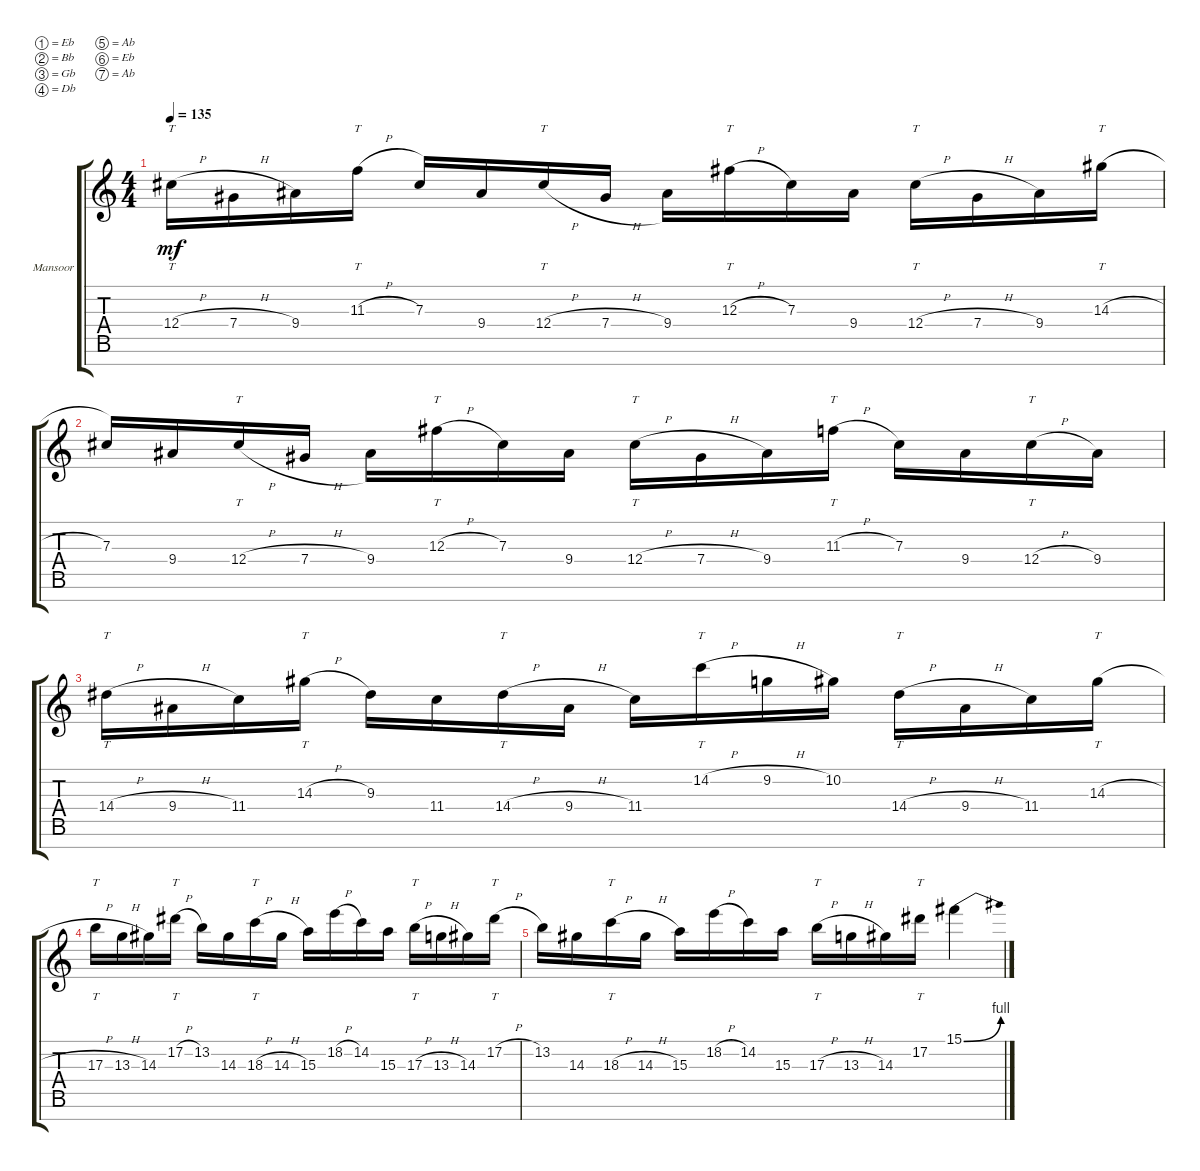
\defaultSystemsLayout 4
\bracketExtendMode groupsimilarinstruments
\multiBarRest
\firstSystemTrackNameOrientation horizontal
\otherSystemsTrackNameOrientation horizontal
\track ("Misha Mansoor" "Mansoor") {instrument distortionguitar}
\staff {score tabs}
\tuning (Eb4 Bb3 Gb3 Db3 Ab2 Eb2 Ab1)
\ts (4 4)
\tempo 135
\clef g2
\ks c
12.4{h}.16{tt dy mf} 7.4{h}.16 9.4.16 11.3{h}.16{tt} 7.3.16 9.4.16 12.4{h}.16{tt} 7.4{h}.16 9.4.16 12.3{h}.16{tt} 7.3.16 9.4.16 12.4{h}.16{tt} 7.4{h}.16 9.4.16 14.3{h}.16{tt} |
7.3.16 9.4.16 12.4{h}.16{tt} 7.4{h}.16 9.4.16 12.3{h}.16{tt} 7.3.16 9.4.16 12.4{h}.16{tt} 7.4{h}.16 9.4.16 11.3{h}.16{tt} 7.3.16 9.4.16 12.4{h}.16{tt} 9.4.16 |
14.4{h}.16{tt} 9.4{h}.16 11.4.16 14.3{h}.16{tt} 9.3.16 11.4.16 14.4{h}.16{tt} 9.4{h}.16 11.4.16 14.2{h}.16{tt} 9.2{h}.16 10.2.16 14.4{h}.16{tt} 9.4{h}.16 11.4.16 14.3{h}.16{tt} |
17.3{h}.16{tt} 13.3{h}.16 14.3.16 17.2{h}.16{tt} 13.2.16 14.3.16 18.3{h}.16{tt} 14.3{h}.16 15.3.16 18.2{h}.16 14.2.16 15.3.16 17.3{h}.16{tt} 13.3{h}.16 14.3.16 17.2{h}.16{tt} |
13.2.16 14.3.16 18.3{h}.16{tt} 14.3{h}.16 15.3.16 18.2{h}.16 14.2.16 15.3.16 17.3{h}.16{tt} 13.3{h}.16 14.3.16 17.2.16{tt} 15.1{be (bend 0 0 22.2 4)}.4
